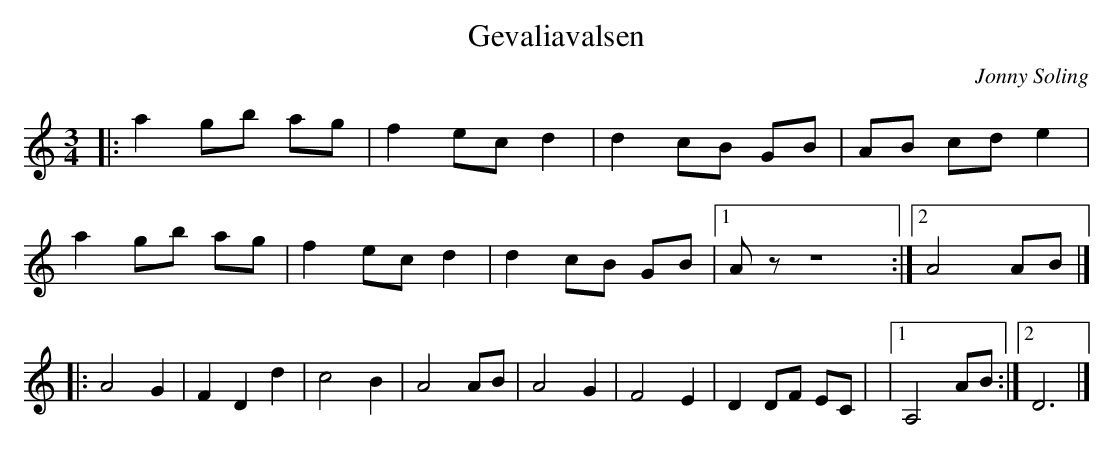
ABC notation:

X:1
T:Gevaliavalsen
C:Jonny Soling
M:3/4
L:1/8
K:Am
|:a2 gb ag | f2 ec d2 | d2 cB GB | AB cd e2|
a2 gb ag | f2 ec d2 | d2 cB GB |1 A z z8 :|2 A4 AB |]
|:A4 G2 | F2 D2 d2 | c4 B2 | A4 AB | A4 G2 | F4 E2 | D2 DF EC | |1 A,4 AB :|2 D6 |]
